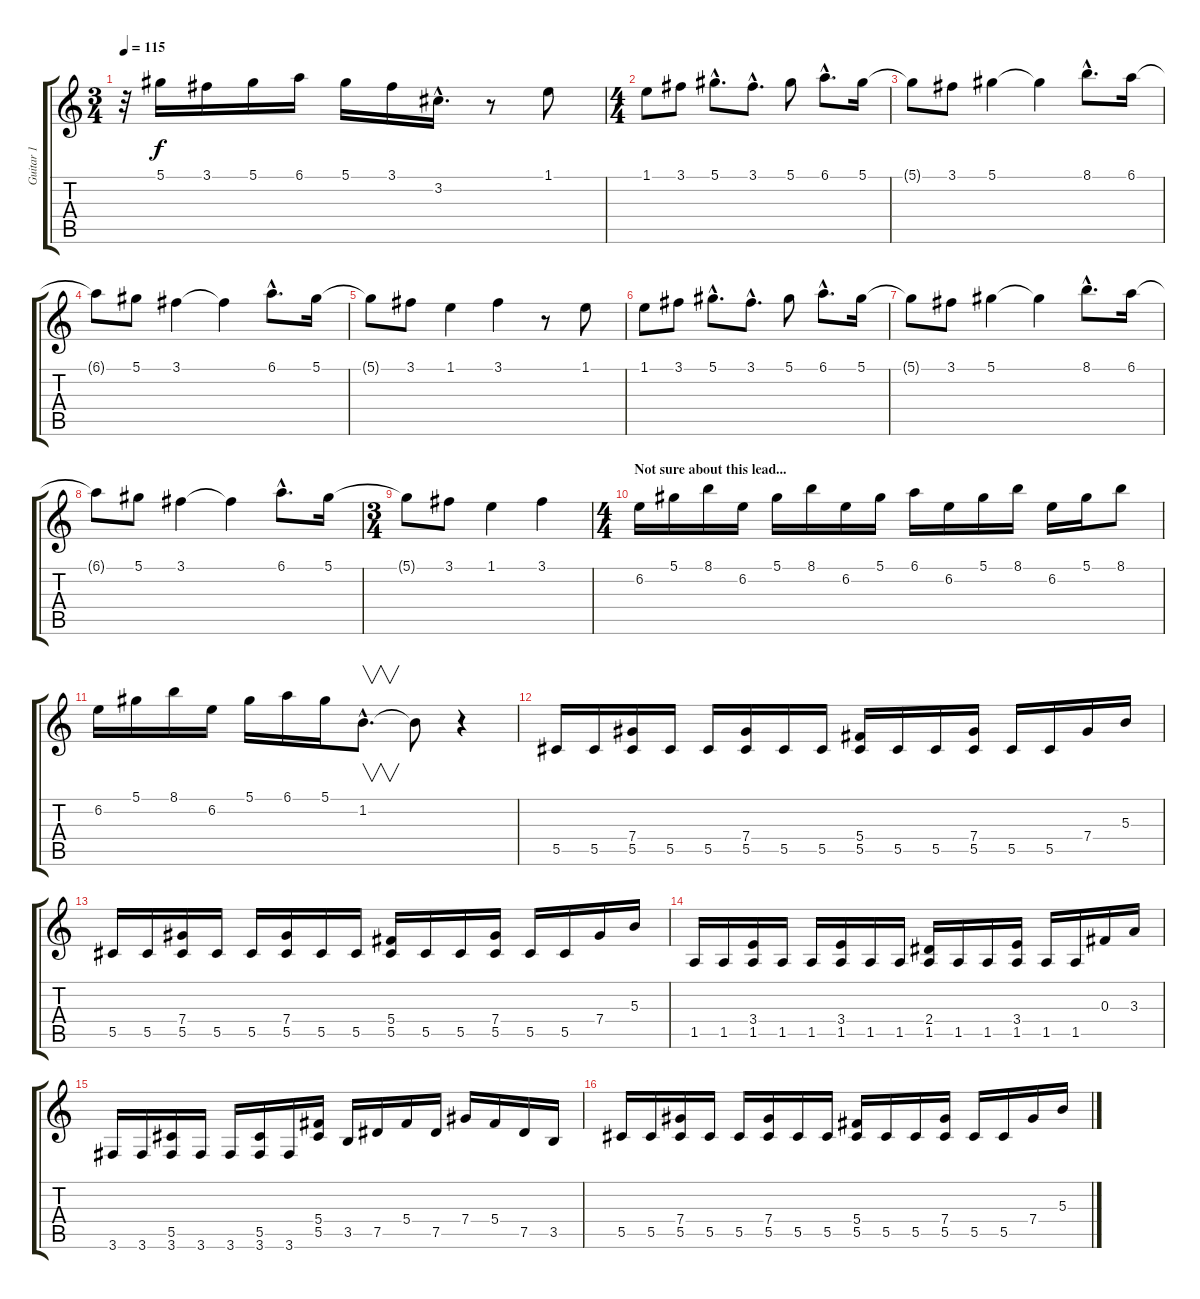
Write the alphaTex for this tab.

\track ("Guitar 1" "Guitar 1") {instrument distortionguitar}
\staff {score tabs}
\tuning (Eb4 Bb3 Gb3 Db3 Ab2 Eb2) {hide}
\ts (3 4)
\tempo 115
\clef g2
\ks c
r.32{dy f instrument distortionguitar} 5.1.16 3.1.16 5.1.16 6.1.16 5.1.16 3.1.16 3.2{hac}.16{d} r.8 1.1.8 |
\ts (4 4)
1.1.8 3.1.8 5.1{hac}.8{d} 3.1{hac}.8{d} 5.1.8 6.1{hac}.8{d} 5.1.16 |
5.1{t}.8 3.1.8 5.1.4 5.1{t}.4 8.1{hac}.8{d} 6.1.16 |
6.1{t}.8 5.1.8 3.1.4 3.1{t}.4 6.1{hac}.8{d} 5.1.16 |
5.1{t}.8 3.1.8 1.1.4 3.1.4 r.8 1.1.8 |
1.1.8 3.1.8 5.1{hac}.8{d} 3.1{hac}.8{d} 5.1.8 6.1{hac}.8{d} 5.1.16 |
5.1{t}.8 3.1.8 5.1.4 5.1{t}.4 8.1{hac}.8{d} 6.1.16 |
6.1{t}.8 5.1.8 3.1.4 3.1{t}.4 6.1{hac}.8{d} 5.1.16 |
\ts (3 4)
5.1{t}.8 3.1.8 1.1.4 3.1.4 |
\ts (4 4)
\section ("" "Not sure about this lead...")
6.2.16 5.1.16 8.1.16 6.2.16 5.1.16 8.1.16 6.2.16 5.1.16 6.1.16 6.2.16 5.1.16 8.1.16 6.2.16 5.1.16 8.1.8 |
6.2.16 5.1.16 8.1.16 6.2.16 5.1.16 6.1.16 5.1.16 1.2{hac}.8{v d} 1.2{t}.8 r.4 |
5.5.16 5.5.16 (7.4 5.5).16 5.5.16 5.5.16 (7.4 5.5).16 5.5.16 5.5.16 (5.4 5.5).16 5.5.16 5.5.16 (7.4 5.5).16 5.5.16 5.5.16 7.4.16 5.3.16 |
5.5.16 5.5.16 (7.4 5.5).16 5.5.16 5.5.16 (7.4 5.5).16 5.5.16 5.5.16 (5.4 5.5).16 5.5.16 5.5.16 (7.4 5.5).16 5.5.16 5.5.16 7.4.16 5.3.16 |
1.5.16 1.5.16 (3.4 1.5).16 1.5.16 1.5.16 (3.4 1.5).16 1.5.16 1.5.16 (2.4 1.5).16 1.5.16 1.5.16 (3.4 1.5).16 1.5.16 1.5.16 0.3.16 3.3.16 |
3.6.16 3.6.16 (5.5 3.6).16 3.6.16 3.6.16 (5.5 3.6).16 3.6.16 (5.4 5.5).16 3.5.16 7.5.16 5.4.16 7.5.16 7.4.16 5.4.16 7.5.16 3.5.16 |
5.5.16 5.5.16 (7.4 5.5).16 5.5.16 5.5.16 (7.4 5.5).16 5.5.16 5.5.16 (5.4 5.5).16 5.5.16 5.5.16 (7.4 5.5).16 5.5.16 5.5.16 7.4.16 5.3.16
